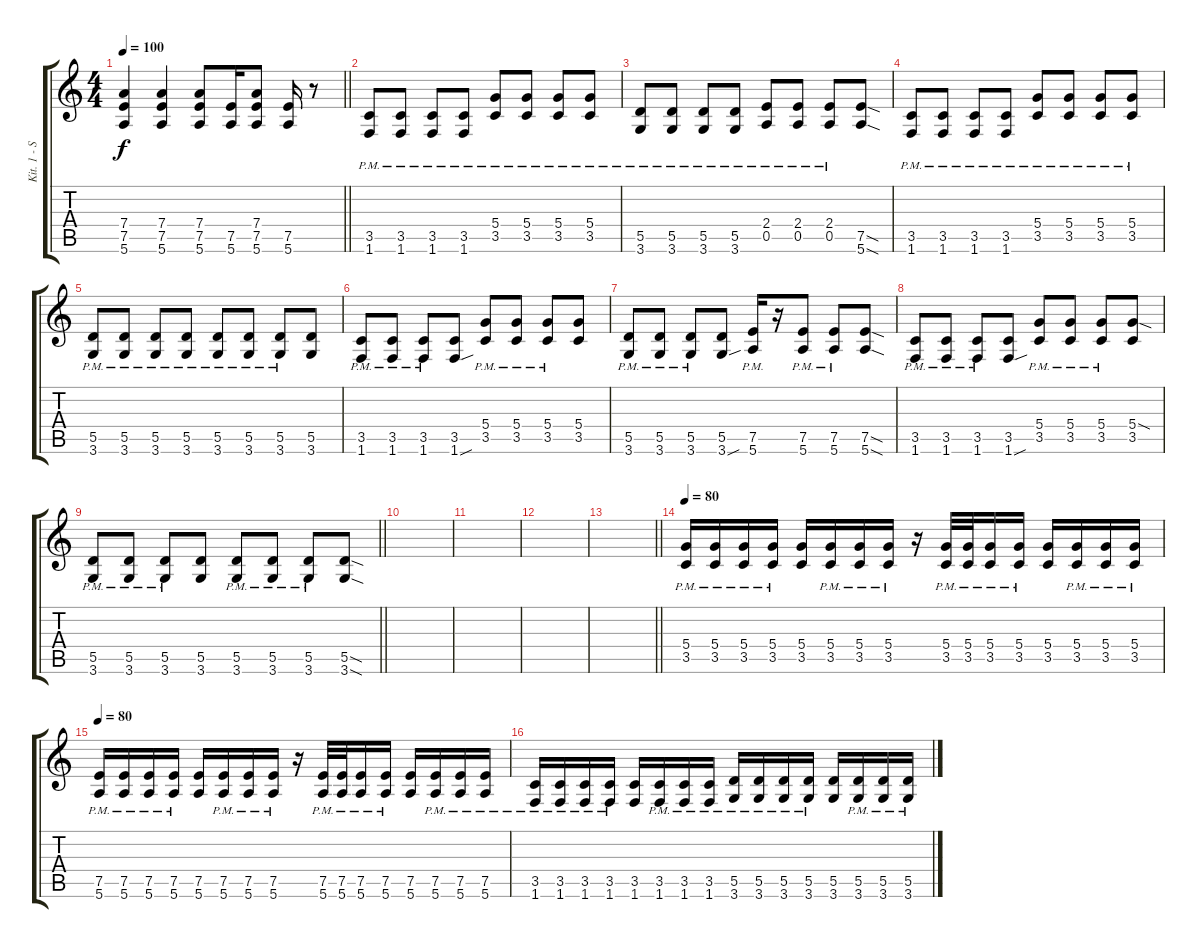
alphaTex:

\track ("Kit. 1 - Särö" "Kit. 1 - S") {instrument overdrivenguitar}
\staff {score tabs}
\tuning (E4 B3 G3 D3 A2 E2) {hide}
\ts (4 4)
\tempo 100
\clef g2
\barLineRight lightlight
\ks c
(7.4 7.5 5.6).4{dy f} (7.4 7.5 5.6).4 (7.4 7.5 5.6).8 (7.5 5.6).16 (7.4 7.5 5.6).8 (7.5 5.6).16 r.8 |
(3.5{pm} 1.6{pm}).8 (3.5{pm} 1.6{pm}).8 (3.5{pm} 1.6{pm}).8 (3.5{pm} 1.6{pm}).8 (5.4{pm} 3.5{pm}).8 (5.4{pm} 3.5{pm}).8 (5.4{pm} 3.5{pm}).8 (5.4{pm} 3.5{pm}).8 |
(5.5{pm} 3.6{pm}).8 (5.5{pm} 3.6{pm}).8 (5.5{pm} 3.6{pm}).8 (5.5{pm} 3.6{pm}).8 (2.4{pm} 0.5{pm}).8 (2.4{pm} 0.5{pm}).8 (2.4{pm} 0.5{pm}).8 (7.5{sod} 5.6{sod}).8 |
(3.5{pm} 1.6{pm}).8 (3.5{pm} 1.6{pm}).8 (3.5{pm} 1.6{pm}).8 (3.5{pm} 1.6{pm}).8 (5.4{pm} 3.5{pm}).8 (5.4{pm} 3.5{pm}).8 (5.4{pm} 3.5{pm}).8 (5.4{pm} 3.5{pm}).8 |
(5.5{pm} 3.6{pm}).8 (5.5{pm} 3.6{pm}).8 (5.5{pm} 3.6{pm}).8 (5.5{pm} 3.6{pm}).8 (5.5{pm} 3.6).8 (5.5{pm} 3.6).8 (5.5{pm} 3.6).8 (5.5 3.6).8 |
(3.5{pm} 1.6{pm}).8 (3.5{pm} 1.6{pm}).8 (3.5{pm} 1.6{pm}).8 (3.5 1.6{sou}).8 (5.4{pm} 3.5{pm}).8 (5.4{pm} 3.5{pm}).8 (5.4{pm} 3.5{pm}).8 (5.4 3.5).8 |
(5.5{pm} 3.6{pm}).8 (5.5{pm} 3.6{pm}).8 (5.5{pm} 3.6{pm}).8 (5.5 3.6{sou}).8 (7.5{pm} 5.6{pm}).16 r.16 (7.5{pm} 5.6{pm}).8 (7.5{pm} 5.6{pm}).8 (7.5{sod} 5.6{sod}).8 |
(3.5{pm} 1.6{pm}).8 (3.5{pm} 1.6{pm}).8 (3.5{pm} 1.6{pm}).8 (3.5 1.6{sou}).8 (5.4{pm} 3.5{pm}).8 (5.4{pm} 3.5{pm}).8 (5.4{pm} 3.5{pm}).8 (5.4{sod} 3.5).8 |
\barLineRight lightlight
(5.5{pm} 3.6{pm}).8 (5.5{pm} 3.6{pm}).8 (5.5{pm} 3.6{pm}).8 (5.5 3.6).8 (5.5{pm} 3.6{pm}).8 (5.5{pm} 3.6{pm}).8 (5.5{pm} 3.6{pm}).8 (5.5{sod} 3.6{sod}).8 |
|
|
|
\barLineRight lightlight
|
\tempo 80
(5.4{pm} 3.5{pm}).16 (5.4{pm} 3.5{pm}).16 (5.4{pm} 3.5{pm}).16 (5.4{pm} 3.5{pm}).16 (5.4 3.5).16 (5.4{pm} 3.5{pm}).16 (5.4{pm} 3.5{pm}).16 (5.4{pm} 3.5{pm}).16 r.16 (5.4{pm} 3.5{pm}).32 (5.4{pm} 3.5{pm}).32 (5.4{pm} 3.5{pm}).16 (5.4{pm} 3.5{pm}).16 (5.4 3.5).16 (5.4{pm} 3.5{pm}).16 (5.4{pm} 3.5{pm}).16 (5.4{pm} 3.5{pm}).16 |
\tempo 80
(7.5{pm} 5.6{pm}).16 (7.5{pm} 5.6{pm}).16 (7.5{pm} 5.6{pm}).16 (7.5{pm} 5.6{pm}).16 (7.5 5.6).16 (7.5{pm} 5.6{pm}).16 (7.5{pm} 5.6{pm}).16 (7.5{pm} 5.6{pm}).16 r.16 (7.5{pm} 5.6{pm}).32 (7.5{pm} 5.6{pm}).32 (7.5{pm} 5.6{pm}).16 (7.5{pm} 5.6{pm}).16 (7.5 5.6).16 (7.5{pm} 5.6{pm}).16 (7.5{pm} 5.6{pm}).16 (7.5{pm} 5.6{pm}).16 |
(3.5{pm} 1.6{pm}).16 (3.5{pm} 1.6{pm}).16 (3.5{pm} 1.6{pm}).16 (3.5{pm} 1.6{pm}).16 (3.5 1.6).16 (3.5{pm} 1.6{pm}).16 (3.5{pm} 1.6{pm}).16 (3.5{pm} 1.6{pm}).16 (5.5{pm} 3.6{pm}).16 (5.5{pm} 3.6{pm}).16 (5.5{pm} 3.6{pm}).16 (5.5{pm} 3.6{pm}).16 (5.5 3.6).16 (5.5{pm} 3.6{pm}).16 (5.5{pm} 3.6{pm}).16 (5.5{pm} 3.6{pm}).16
